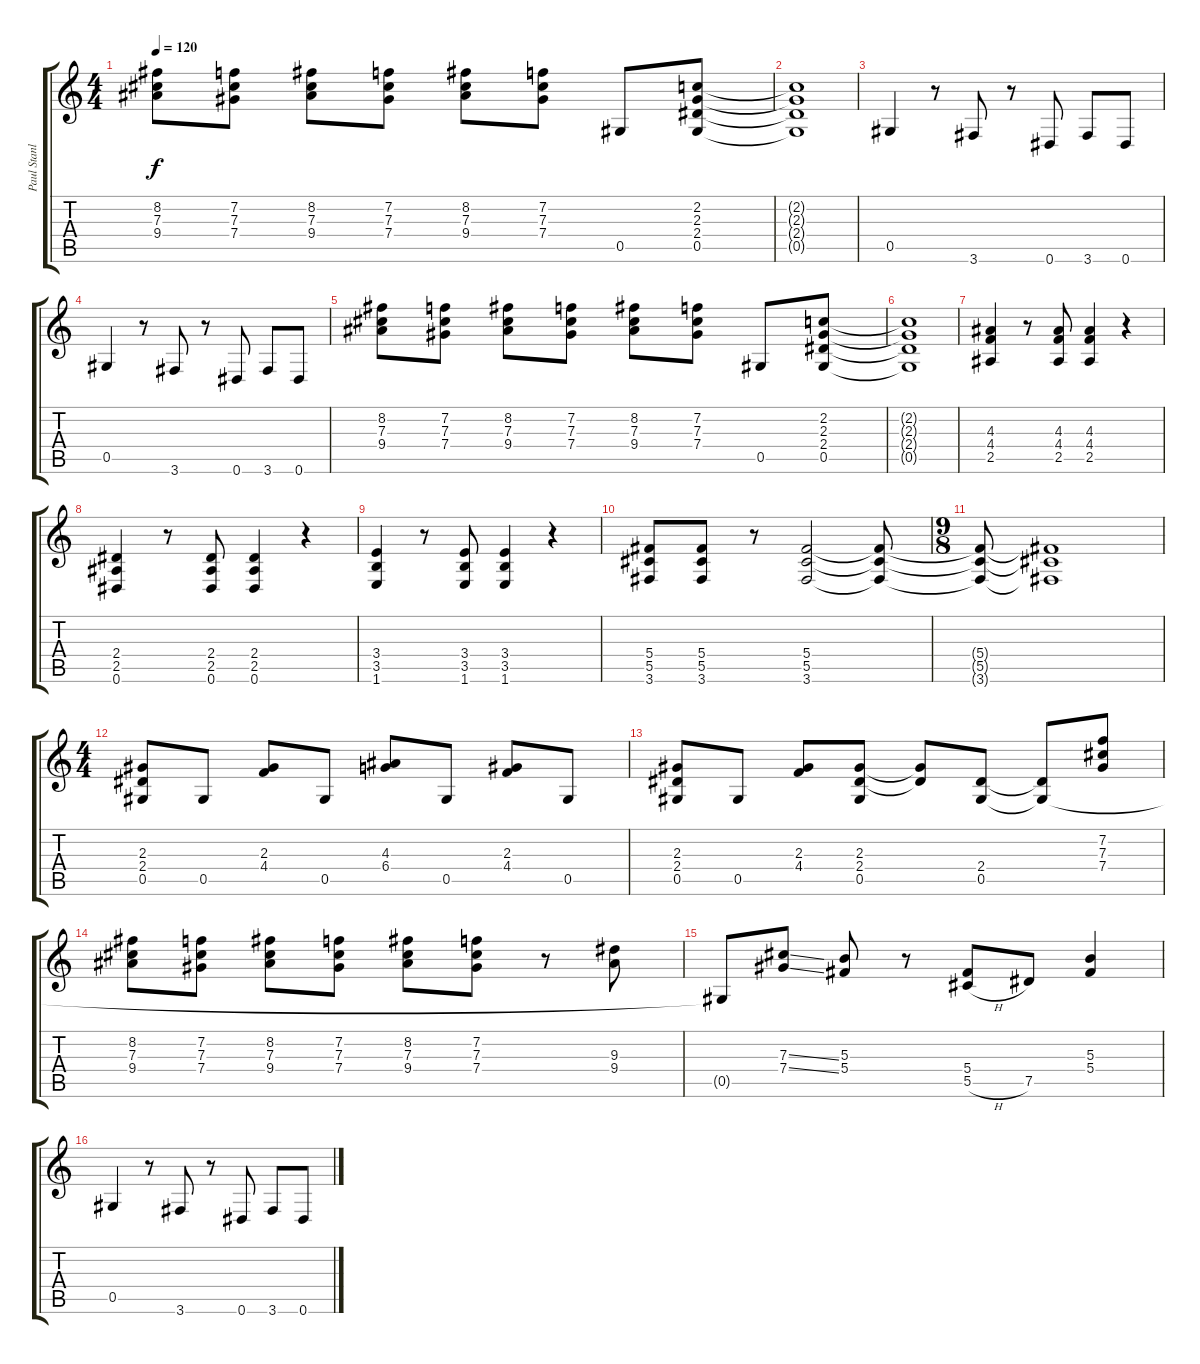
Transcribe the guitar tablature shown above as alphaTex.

\track ("Paul Stanley" "Paul Stanl") {instrument distortionguitar}
\staff {score tabs}
\tuning (Eb4 Bb3 Gb3 Db3 Ab2 Eb2) {hide}
\ts (4 4)
\tempo 120
\clef g2
\ks c
(8.2 7.3 9.4).8{dy f} (7.2 7.3 7.4).8 (8.2 7.3 9.4).8 (7.2 7.3 7.4).8 (8.2 7.3 9.4).8 (7.2 7.3 7.4).8 0.5.8 (2.2 2.3 2.4 0.5).8 |
(2.2{t} 2.3{t} 2.4{t} 0.5{t}).1 |
0.5.4 r.8 3.6.8 r.8 0.6.8 3.6.8 0.6.8 |
0.5.4 r.8 3.6.8 r.8 0.6.8 3.6.8 0.6.8 |
(8.2 7.3 9.4).8 (7.2 7.3 7.4).8 (8.2 7.3 9.4).8 (7.2 7.3 7.4).8 (8.2 7.3 9.4).8 (7.2 7.3 7.4).8 0.5.8 (2.2 2.3 2.4 0.5).8 |
(2.2{t} 2.3{t} 2.4{t} 0.5{t}).1 |
(4.3 4.4 2.5).4{volume 16} r.8 (4.3 4.4 2.5).8 (4.3 4.4 2.5).4 r.4 |
(2.4 2.5 0.6).4 r.8 (2.4 2.5 0.6).8 (2.4 2.5 0.6).4 r.4 |
(3.4 3.5 1.6).4 r.8 (3.4 3.5 1.6).8 (3.4 3.5 1.6).4 r.4 |
(5.4 5.5 3.6).8 (5.4 5.5 3.6).8 r.8 (5.4 5.5 3.6).2 (5.4{t} 5.5{t} 3.6{t}).8 |
\ts (9 8)
(5.4{t} 5.5{t} 3.6{t}).8 (5.4{t} 5.5{t} 3.6{t}).1 |
\ts (4 4)
(2.3 2.4 0.5).8 0.5.8 (2.3 4.4).8 0.5.8 (4.3 6.4).8 0.5.8 (2.3 4.4).8 0.5.8 |
(2.3 2.4 0.5).8 0.5.8 (2.3 4.4).8 (2.3 2.4 0.5).8 (2.3{t} 2.4{t}).8 (2.4 0.5).8 (2.4{t} 0.5{t}).8 (7.2 7.3 7.4).8 |
(8.2 7.3 9.4).8 (7.2 7.3 7.4).8 (8.2 7.3 9.4).8 (7.2 7.3 7.4).8 (8.2 7.3 9.4).8 (7.2 7.3 7.4).8 r.8 (9.3 9.4).8 |
0.5{t}.8 (7.3{ss} 7.4{ss}).8 (5.3 5.4).8 r.8 (5.4 5.5{h}).8 7.5.8 (5.3 5.4).4 |
0.5.4 r.8 3.6.8 r.8 0.6.8 3.6.8 0.6.8
